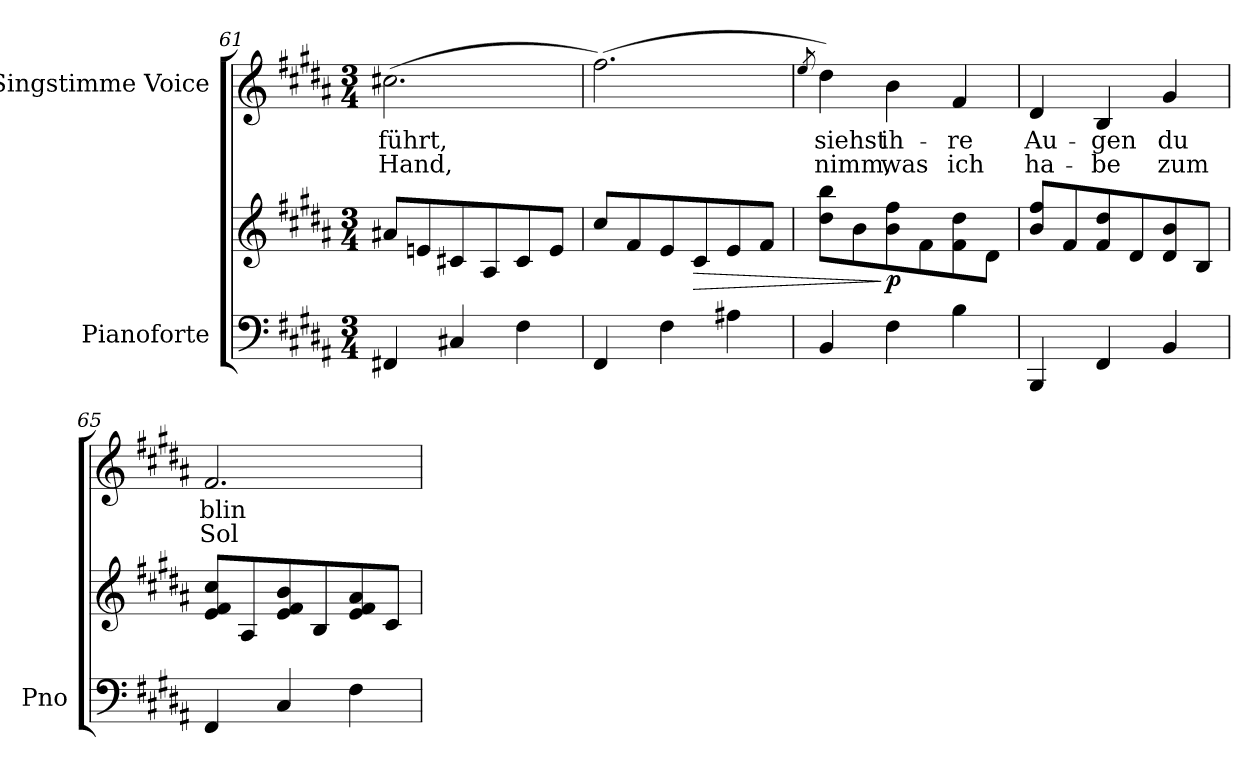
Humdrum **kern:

**kern	**kern	**dynam	**kern	**text	**text
*part2	*part2	*part2	*part1	*part1	*part1
*staff3	*staff2	*staff2/3	*staff1	*staff1	*staff1
*I"Pianoforte	*	*	*I"Singstimme Voice	*	*
*I'Pno	*	*	*	*	*
*clefF4	*clefG2	*	*clefG2	*	*
*k[f#c#g#d#a#]	*k[f#c#g#d#a#]	*	*k[f#c#g#d#a#]	*	*
*M3/4	*M3/4	*	*M3/4	*	*
=61	=61	=61	=61	=61	=61
!	!	!	!	!LO:LY:b	!LO:LY:b
4FF#X/	8a#X/L	.	(2.cc#X\	führt,	Hand,
.	8en/	.	.	.	.
4C#X/	8c#X/	.	.	.	.
.	8A#/	.	.	.	.
4F#\	8c#/	.	.	.	.
.	8e/J	.	.	.	.
=62	=62	=62	=62	=62	=62
4FF#/	8cc#/L	.	(2.ff#\)	.	.
.	8f#/	.	.	.	.
4F#\	8e/	.	.	.	.
!	!	!LO:HP:b	!	!	!
.	8c#/	>	.	.	.
4A#X\	8e/	.	.	.	.
.	8f#/J	.	.	.	.
=63	=63	=63	=63	=63	=63
.	.	.	8qee/	.	.
!	!	!	!	!LO:LY:b	!LO:LY:b
4BB/	8dd#\ 8bb\L	.	4dd#\)	siehst	nimm,
.	8b\	.	.	.	.
!	!	!LO:DY:n=1:b	!	!LO:LY:b	!LO:LY:b
4F#\	8b\ 8ff#\	] p	4b\	ih-	was
.	8f#\	.	.	.	.
!	!	!	!	!LO:LY:b	!LO:LY:b
4B\	8f#\ 8dd#\	.	4f#/	-re	ich
.	8d#\J	.	.	.	.
!!LO:LB:g=z
=64	=64	=64	=64	=64	=64
!	!	!	!	!LO:LY:b	!LO:LY:b
4BBB/	8b/ 8ff#/L	.	4d#/	Au-	ha-
.	8f#/	.	.	.	.
!	!	!	!	!LO:LY:b	!LO:LY:b
4FF#/	8f#/ 8dd#/	.	4B/	-gen	-be
.	8d#/	.	.	.	.
!	!	!	!	!LO:LY:b	!LO:LY:b
4BB/	8d#/ 8b/	.	4g#/	du	zum
.	8B/J	.	.	.	.
=65	=65	=65	=65	=65	=65
!	!	!	!	!LO:LY:b	!LO:LY:b
4FF#/	8e/ 8f#/ 8cc#/L	.	2.f#/	blin-	Sol-
.	8A#/	.	.	.	.
4C#/	8e/ 8f#/ 8b/	.	.	.	.
.	8B/	.	.	.	.
4F#\	8e/ 8f#/ 8a#/	.	.	.	.
.	8c#/J	.	.	.	.
=	=	=	=	=	=
*-	*-	*-	*-	*-	*-
